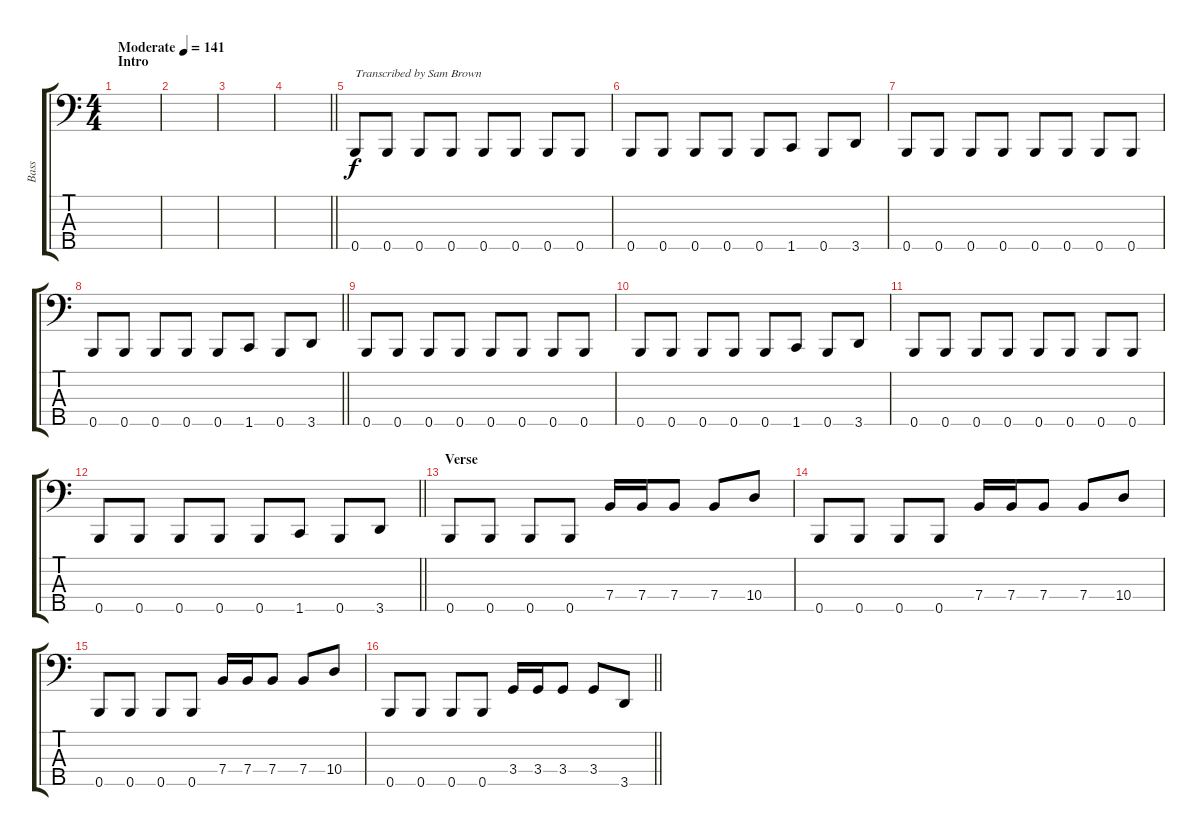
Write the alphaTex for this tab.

\track ("Bass" "Bass") {instrument electricbassfinger}
\staff {score tabs}
\tuning (G2 D2 A1 E1 B0) {hide}
\ts (4 4)
\section ("" "Intro")
\tempo (141 "Moderate")
\clef f4
\ks c
|
|
|
\barLineRight lightlight
|
\section ("" "")
0.5.8{txt "Transcribed by Sam Brown"} 0.5.8 0.5.8 0.5.8 0.5.8 0.5.8 0.5.8 0.5.8 |
0.5.8 0.5.8 0.5.8 0.5.8 0.5.8 1.5.8 0.5.8 3.5.8 |
0.5.8 0.5.8 0.5.8 0.5.8 0.5.8 0.5.8 0.5.8 0.5.8 |
\barLineRight lightlight
0.5.8 0.5.8 0.5.8 0.5.8 0.5.8 1.5.8 0.5.8 3.5.8 |
\section ("" "")
0.5.8 0.5.8 0.5.8 0.5.8 0.5.8 0.5.8 0.5.8 0.5.8 |
0.5.8 0.5.8 0.5.8 0.5.8 0.5.8 1.5.8 0.5.8 3.5.8 |
0.5.8 0.5.8 0.5.8 0.5.8 0.5.8 0.5.8 0.5.8 0.5.8 |
\barLineRight lightlight
0.5.8 0.5.8 0.5.8 0.5.8 0.5.8 1.5.8 0.5.8 3.5.8 |
\section ("" "Verse")
0.5.8 0.5.8 0.5.8 0.5.8 7.4.16 7.4.16 7.4.8 7.4.8 10.4.8 |
0.5.8 0.5.8 0.5.8 0.5.8 7.4.16 7.4.16 7.4.8 7.4.8 10.4.8 |
0.5.8 0.5.8 0.5.8 0.5.8 7.4.16 7.4.16 7.4.8 7.4.8 10.4.8 |
\barLineRight lightlight
0.5.8 0.5.8 0.5.8 0.5.8 3.4.16 3.4.16 3.4.8 3.4.8 3.5.8
